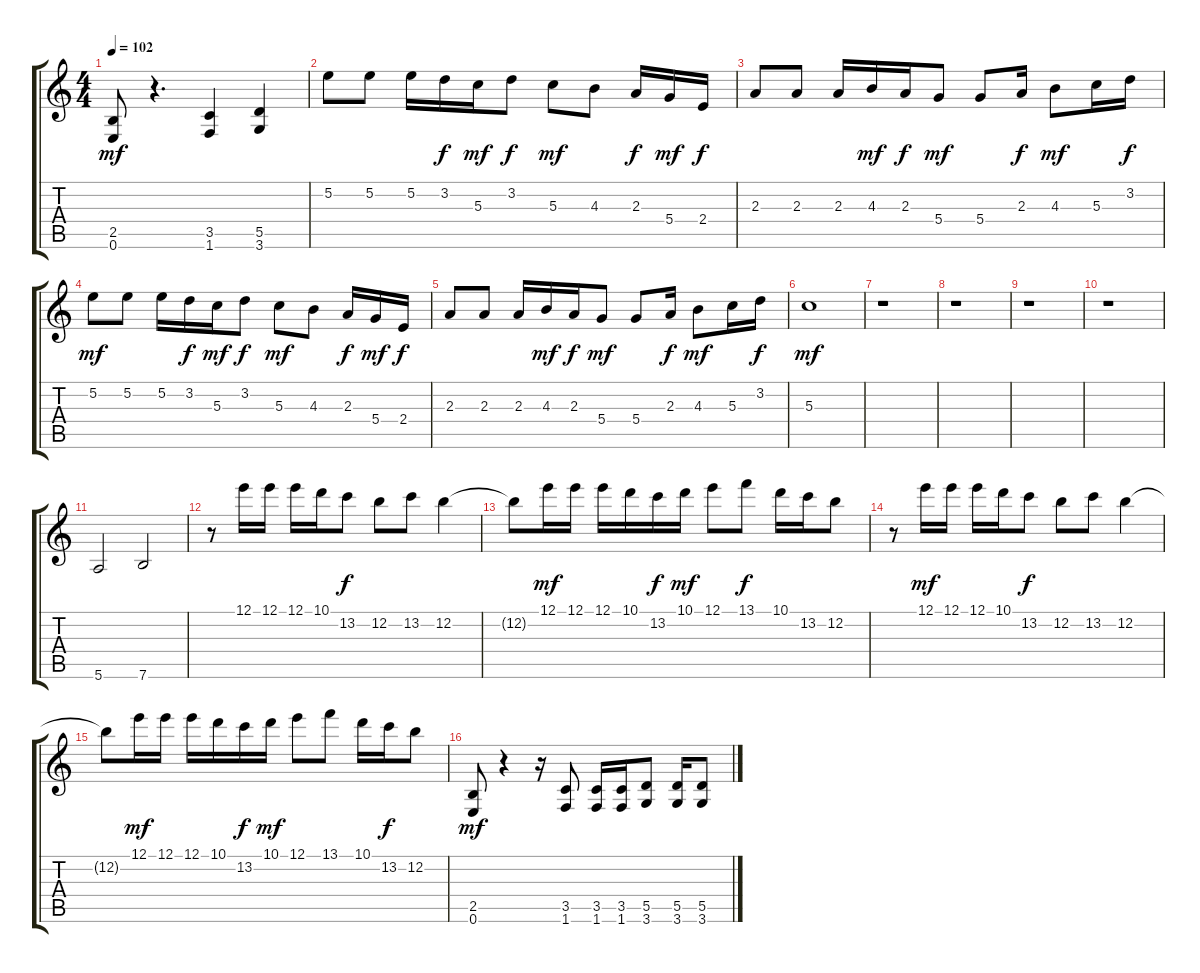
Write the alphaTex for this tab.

\track "" {instrument overdrivenguitar}
\staff {score tabs}
\tuning (E4 B3 G3 D3 A2 E2) {hide}
\ts (4 4)
\tempo 102
\clef g2
\ks c
(2.5 0.6).8{dy mf} r.4{d} (3.5 1.6).4 (5.5 3.6).4 |
5.2.8 5.2.8 5.2.16 3.2.16{dy f} 5.3.16{dy mf} 3.2.8{dy f} 5.3.8{dy mf} 4.3.8 2.3.16{dy f} 5.4.16{dy mf} 2.4.16{dy f} |
2.3.8 2.3.8 2.3.16 4.3.16{dy mf} 2.3.16{dy f} 5.4.8{dy mf} 5.4.8 2.3.16{dy f} 4.3.8{dy mf} 5.3.16 3.2.16{dy f} |
5.2.8{dy mf} 5.2.8 5.2.16 3.2.16{dy f} 5.3.16{dy mf} 3.2.8{dy f} 5.3.8{dy mf} 4.3.8 2.3.16{dy f} 5.4.16{dy mf} 2.4.16{dy f} |
2.3.8 2.3.8 2.3.16 4.3.16{dy mf} 2.3.16{dy f} 5.4.8{dy mf} 5.4.8 2.3.16{dy f} 4.3.8{dy mf} 5.3.16 3.2.16{dy f} |
5.3.1{dy mf} |
r.1 |
r.1 |
r.1 |
r.1 |
5.6.2 7.6.2 |
r.8 12.1.16 12.1.16 12.1.16 10.1.16 13.2.8{dy f} 12.2.8 13.2.8 12.2.4 |
12.2{t}.8 12.1.16{dy mf} 12.1.16 12.1.16 10.1.16 13.2.16{dy f} 10.1.16{dy mf} 12.1.8 13.1.8{dy f} 10.1.16 13.2.16 12.2.8 |
r.8 12.1.16{dy mf} 12.1.16 12.1.16 10.1.16 13.2.8{dy f} 12.2.8 13.2.8 12.2.4 |
12.2{t}.8 12.1.16{dy mf} 12.1.16 12.1.16 10.1.16 13.2.16{dy f} 10.1.16{dy mf} 12.1.8 13.1.8 10.1.16 13.2.16{dy f} 12.2.8 |
(2.5 0.6).8{dy mf} r.4 r.16 (3.5 1.6).8 (3.5 1.6).16 (3.5 1.6).16 (5.5 3.6).8 (5.5 3.6).16 (5.5 3.6).8
